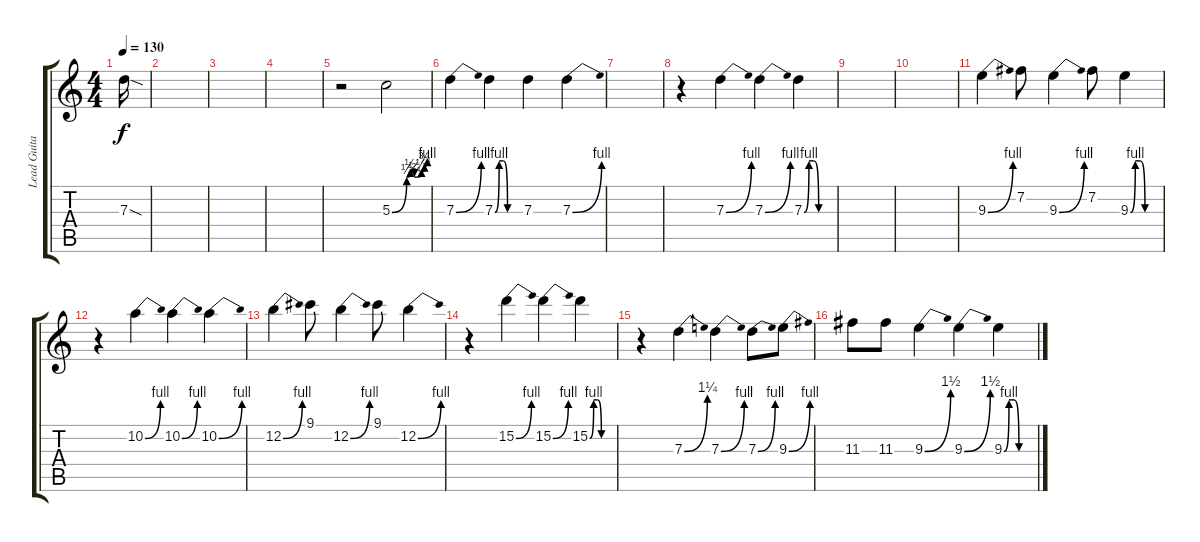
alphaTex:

\track ("Lead Guitar " "Lead Guita") {instrument overdrivenguitar}
\staff {score tabs}
\tuning (E4 B3 G3 D3 A2 E2) {hide}
\ts (4 4)
\tempo 130
\clef g2
\ks c
7.3{sod}.16{dy f} |
|
|
|
r.2 5.3{be (custom 0 0 25 1 31 2 38 1 42 1 50 2 55 3 60 4)}.2 |
7.3{be (bend 0 0 60 4)}.4 7.3{be (custom 0 0 10 4 20 4 30 0 60 0)}.4 7.3.4 7.3{be (bend 0 0 60 4)}.4 |
|
r.4 7.3{be (bend 0 0 60 4)}.4 7.3{be (bend 0 0 60 4)}.4 7.3{be (custom 0 0 10 4 20 4 30 0 60 0)}.4 |
|
|
9.3{be (bend 0 0 60 4)}.4 7.2.8 9.3{be (bend 0 0 60 4)}.4 7.2.8 9.3{be (custom 0 0 10 4 20 4 30 0 60 0)}.4 |
r.4 10.2{be (bend 0 0 60 4)}.4 10.2{be (bend 0 0 60 4)}.4 10.2{be (bend 0 0 60 4)}.4 |
12.2{be (bend 0 0 60 4)}.4 9.1.8 12.2{be (bend 0 0 60 4)}.4 9.1.8 12.2{be (bend 0 0 60 4)}.4 |
r.4 15.2{be (bend 0 0 60 4)}.4 15.2{be (bend 0 0 60 4)}.4 15.2{be (custom 0 0 10 4 20 4 30 0 60 0)}.4 |
r.4 7.3{be (bend 0 0 60 5)}.4 7.3{be (bend 0 0 60 4)}.4 7.3{be (bend 0 0 60 4)}.8 9.3{be (bend 0 0 60 4)}.8 |
11.3.8 11.3.8 9.3{be (bend 0 0 60 6)}.4 9.3{be (bend 0 0 60 6)}.4 9.3{be (custom 0 0 10 4 20 4 30 0 60 0)}.4
